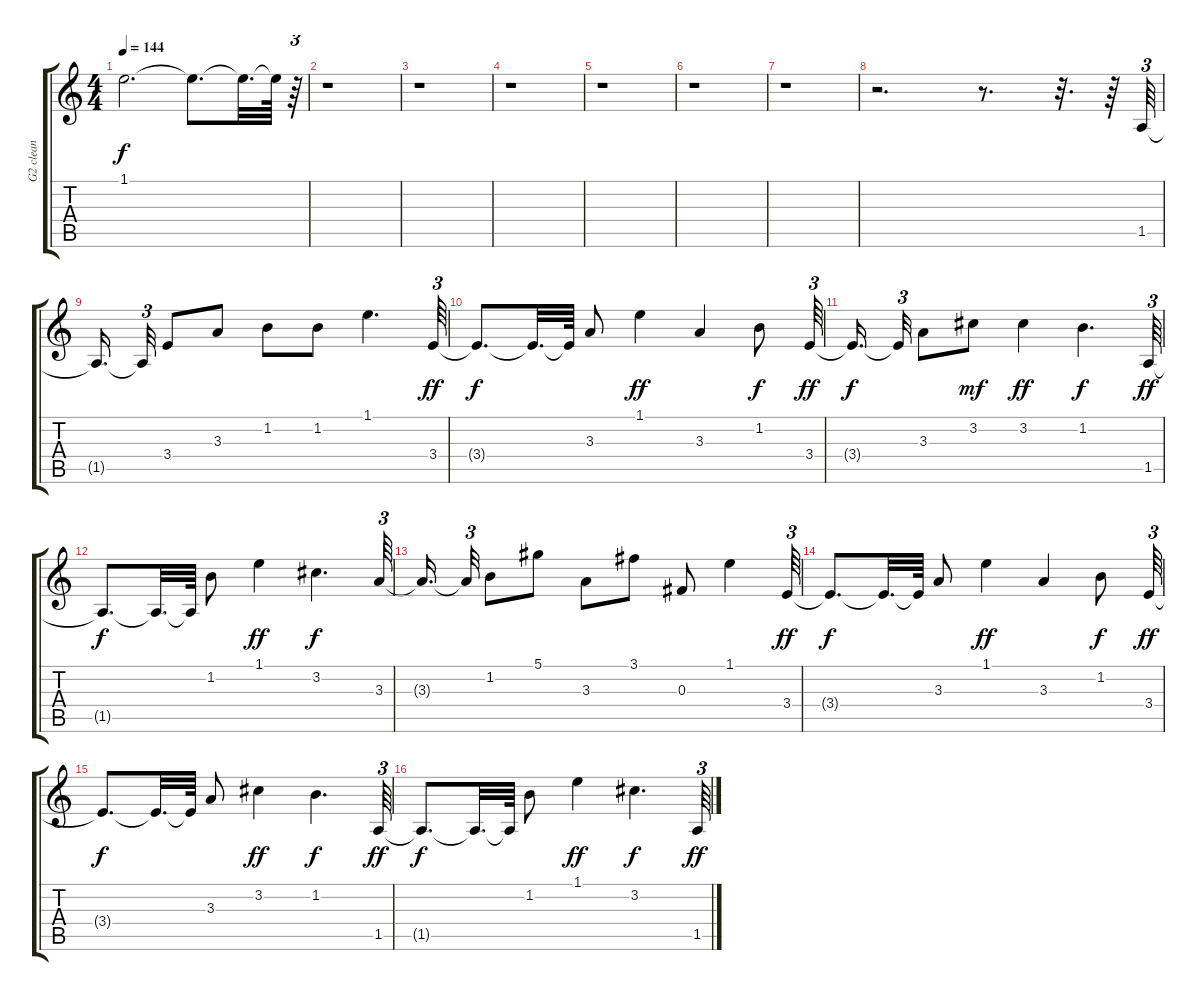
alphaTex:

\track ("G2 clean" "G2 clean") {instrument electricguitarclean}
\staff {score tabs}
\tuning (Eb4 Bb3 Gb3 Db3 Ab2 Eb2) {hide}
\ts (4 4)
\tempo 144
\clef g2
\ks c
1.1{t}.2{d dy f} 1.1{t}.8{d} 1.1{t}.32{d} 1.1{t}.64 r.64{tu (3 2)} |
r.1 |
r.1 |
r.1 |
r.1 |
r.1 |
r.1 |
r.2{d} r.8{d} r.32{d} r.64 1.5.64{tu (3 2)} |
1.5{t}.16{d beam splitsecondary} 1.5{t}.32{tu (3 2)} 3.4.8 3.3.8 1.2.8 1.2.8 1.1.4{d} 3.4.64{tu (3 2) dy ff} |
3.4{t}.8{d dy f} 3.4{t}.32{d} 3.4{t}.64 3.3.8 1.1.4{dy ff} 3.3.4 1.2.8{dy f} 3.4.64{tu (3 2) dy ff} |
3.4{t}.16{d dy f beam splitsecondary} 3.4{t}.32{tu (3 2)} 3.3.8 3.2.8{dy mf} 3.2.4{dy ff} 1.2.4{d dy f} 1.5.64{tu (3 2) dy ff} |
1.5{t}.8{d dy f} 1.5{t}.32{d} 1.5{t}.64 1.2.8 1.1.4{dy ff} 3.2.4{d dy f} 3.3.64{tu (3 2)} |
3.3{t}.16{d beam splitsecondary} 3.3{t}.32{tu (3 2)} 1.2.8 5.1.8 3.3.8 3.1.8 0.3.8 1.1.4 3.4.64{tu (3 2) dy ff} |
3.4{t}.8{d dy f} 3.4{t}.32{d} 3.4{t}.64 3.3.8 1.1.4{dy ff} 3.3.4 1.2.8{dy f} 3.4.64{tu (3 2) dy ff} |
3.4{t}.8{d dy f} 3.4{t}.32{d} 3.4{t}.64 3.3.8 3.2.4{dy ff} 1.2.4{d dy f} 1.5.64{tu (3 2) dy ff} |
1.5{t}.8{d dy f} 1.5{t}.32{d} 1.5{t}.64 1.2.8 1.1.4{dy ff} 3.2.4{d dy f} 1.5.64{tu (3 2) dy ff}
